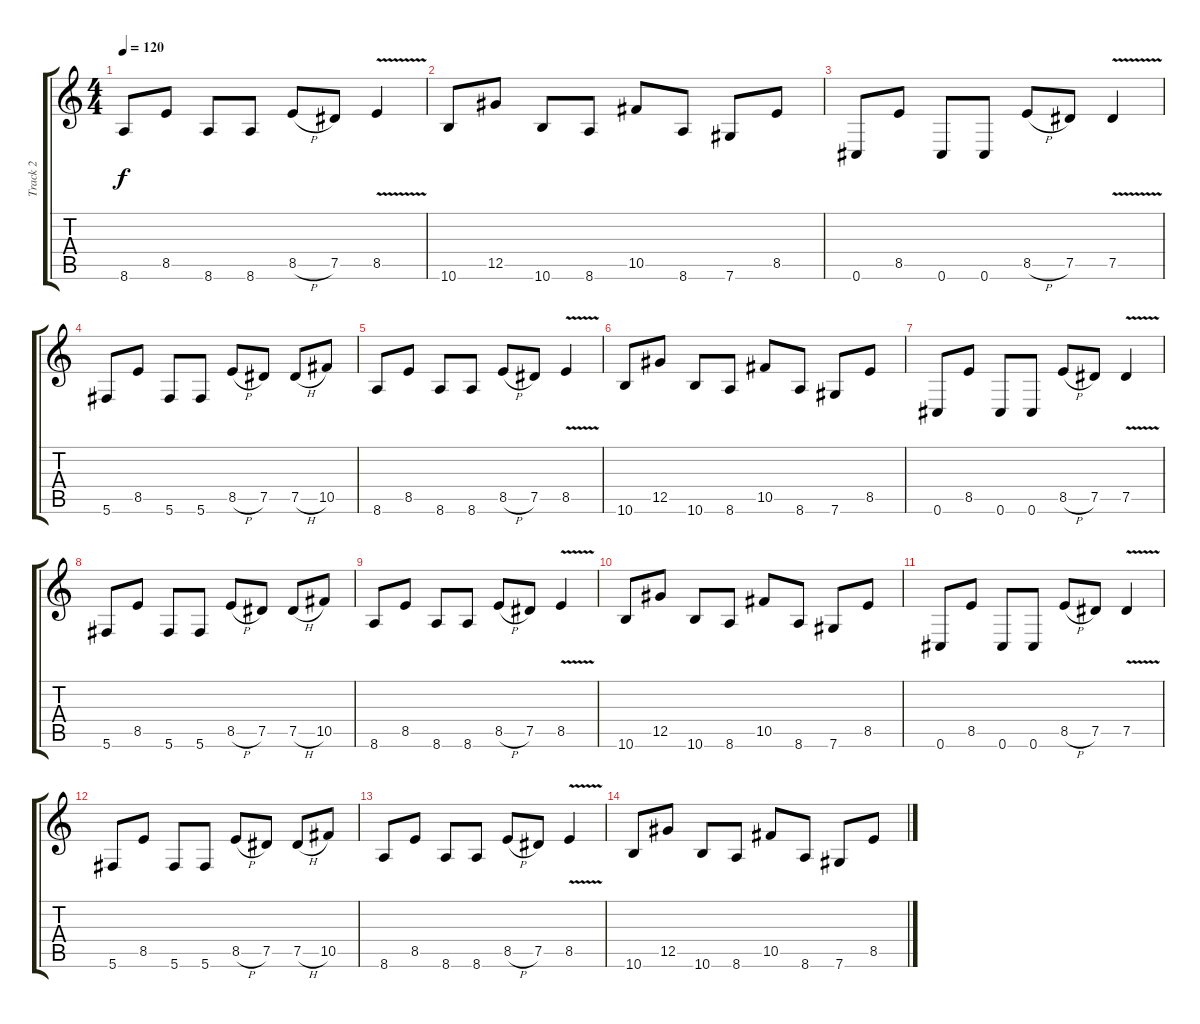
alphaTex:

\track ("Track 2" "Track 2") {instrument distortionguitar}
\staff {score tabs}
\tuning (Eb4 Bb3 Gb3 Db3 Ab2 Db2) {hide}
\ts (4 4)
\tempo 120
\clef g2
\ks c
8.6.8{dy f} 8.5.8 8.6.8 8.6.8 8.5{h}.8 7.5.8 8.5{v}.4 |
10.6.8 12.5.8 10.6.8 8.6.8 10.5.8 8.6.8 7.6.8 8.5.8 |
0.6.8{instrument distortionguitar} 8.5.8 0.6.8 0.6.8 8.5{h}.8 7.5.8 7.5{v}.4 |
5.6.8 8.5.8 5.6.8 5.6.8 8.5{h}.8 7.5.8 7.5{h}.8 10.5.8 |
8.6.8 8.5.8 8.6.8 8.6.8 8.5{h}.8 7.5.8 8.5{v}.4 |
10.6.8 12.5.8 10.6.8 8.6.8 10.5.8 8.6.8 7.6.8 8.5.8 |
0.6.8{instrument distortionguitar} 8.5.8 0.6.8 0.6.8 8.5{h}.8 7.5.8 7.5{v}.4 |
5.6.8 8.5.8 5.6.8 5.6.8 8.5{h}.8 7.5.8 7.5{h}.8 10.5.8 |
8.6.8 8.5.8 8.6.8 8.6.8 8.5{h}.8 7.5.8 8.5{v}.4 |
10.6.8 12.5.8 10.6.8 8.6.8 10.5.8 8.6.8 7.6.8 8.5.8 |
0.6.8{instrument distortionguitar} 8.5.8 0.6.8 0.6.8 8.5{h}.8 7.5.8 7.5{v}.4 |
5.6.8 8.5.8 5.6.8 5.6.8 8.5{h}.8 7.5.8 7.5{h}.8 10.5.8 |
8.6.8 8.5.8 8.6.8 8.6.8 8.5{h}.8 7.5.8 8.5{v}.4 |
10.6.8 12.5.8 10.6.8 8.6.8 10.5.8 8.6.8 7.6.8 8.5.8
